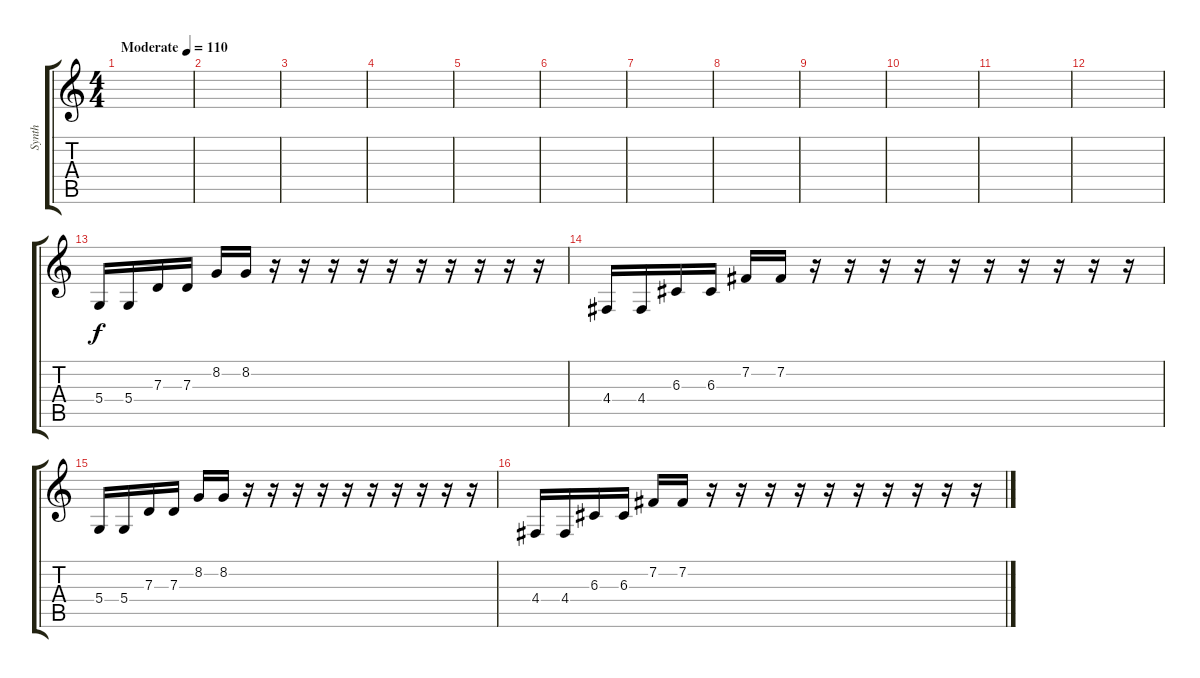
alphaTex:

\track ("Synth" "Synth") {instrument pad3polysynth}
\staff {score tabs}
\tuning (E4 B3 G3 D3 A2 E2) {hide}
\ts (4 4)
\tempo (110 "Moderate")
\clef g2
\ks c
|
|
|
|
|
|
|
|
|
|
|
|
5.4.16 5.4.16 7.3.16 7.3.16 8.2.16 8.2.16 r.16 r.16 r.16 r.16 r.16 r.16 r.16 r.16 r.16 r.16 |
4.4.16 4.4.16 6.3.16 6.3.16 7.2.16 7.2.16 r.16 r.16 r.16 r.16 r.16 r.16 r.16 r.16 r.16 r.16 |
5.4.16 5.4.16 7.3.16 7.3.16 8.2.16 8.2.16 r.16 r.16 r.16 r.16 r.16 r.16 r.16 r.16 r.16 r.16 |
4.4.16 4.4.16 6.3.16 6.3.16 7.2.16 7.2.16 r.16 r.16 r.16 r.16 r.16 r.16 r.16 r.16 r.16 r.16
